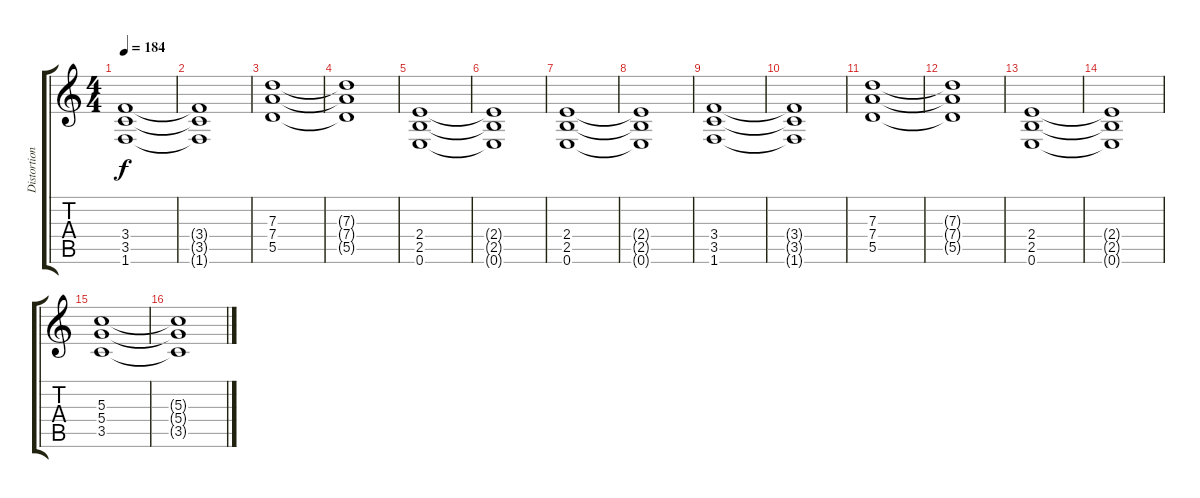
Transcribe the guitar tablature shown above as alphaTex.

\track ("Distortion Guitar" "Distortion") {instrument distortionguitar}
\staff {score tabs}
\tuning (E4 B3 G3 D3 A2 E2) {hide}
\ts (4 4)
\tempo 184
\clef g2
\ks c
(3.4 3.5 1.6).1{dy f} |
(3.4{t} 3.5{t} 1.6{t}).1 |
(7.3 7.4 5.5).1 |
(7.3{t} 7.4{t} 5.5{t}).1 |
(2.4 2.5 0.6).1 |
(2.4{t} 2.5{t} 0.6{t}).1 |
(2.4 2.5 0.6).1 |
(2.4{t} 2.5{t} 0.6{t}).1 |
(3.4 3.5 1.6).1 |
(3.4{t} 3.5{t} 1.6{t}).1 |
(7.3 7.4 5.5).1 |
(7.3{t} 7.4{t} 5.5{t}).1 |
(2.4 2.5 0.6).1 |
(2.4{t} 2.5{t} 0.6{t}).1 |
(5.3 5.4 3.5).1 |
(5.3{t} 5.4{t} 3.5{t}).1
